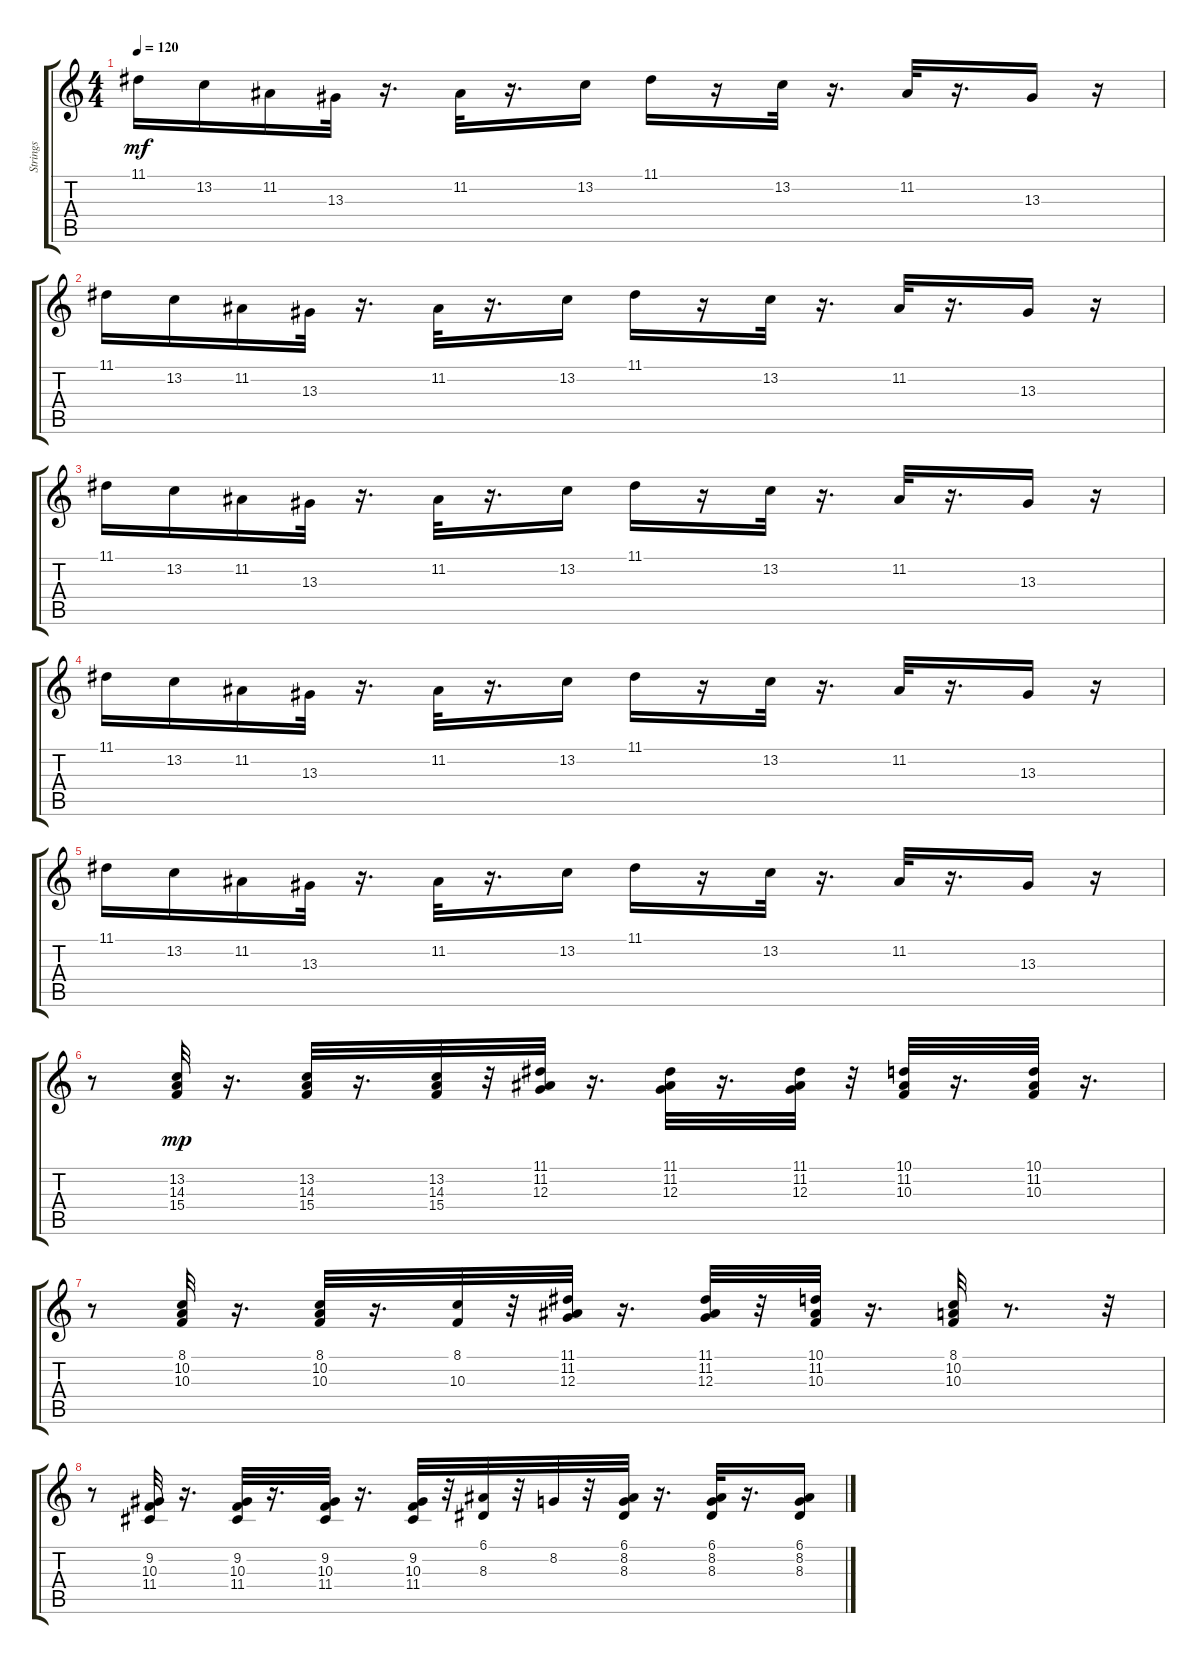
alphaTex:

\track ("Strings" "Strings") {instrument synthstrings2}
\staff {score tabs}
\tuning (E4 B3 G3 D3 A2 E2) {hide}
\ts (4 4)
\tempo 120
\clef g2
\ks c
11.1.16{dy mf} 13.2.16 11.2.16 13.3.32 r.16{d} 11.2.32 r.16{d} 13.2.16 11.1.16 r.16 13.2.32 r.16{d} 11.2.32 r.16{d} 13.3.16 r.16 |
11.1.16 13.2.16 11.2.16 13.3.32 r.16{d} 11.2.32 r.16{d} 13.2.16 11.1.16 r.16 13.2.32 r.16{d} 11.2.32 r.16{d} 13.3.16 r.16 |
11.1.16 13.2.16 11.2.16 13.3.32 r.16{d} 11.2.32 r.16{d} 13.2.16 11.1.16 r.16 13.2.32 r.16{d} 11.2.32 r.16{d} 13.3.16 r.16 |
11.1.16 13.2.16 11.2.16 13.3.32 r.16{d} 11.2.32 r.16{d} 13.2.16 11.1.16 r.16 13.2.32 r.16{d} 11.2.32 r.16{d} 13.3.16 r.16 |
11.1.16 13.2.16 11.2.16 13.3.32 r.16{d} 11.2.32 r.16{d} 13.2.16 11.1.16 r.16 13.2.32 r.16{d} 11.2.32 r.16{d} 13.3.16 r.16 |
r.8{instrument synthstrings2} (13.2 14.3 15.4).32{dy mp} r.16{d} (13.2 14.3 15.4).32 r.16{d} (13.2 14.3 15.4).32 r.32 (11.1 11.2 12.3).32 r.16{d} (11.1 11.2 12.3).32 r.16{d} (11.1 11.2 12.3).32 r.32 (10.1 11.2 10.3).32 r.16{d} (10.1 11.2 10.3).32 r.16{d} |
r.8 (8.1 10.2 10.3).32 r.16{d} (8.1 10.2 10.3).32 r.16{d} (8.1 10.3).32 r.32 (11.1 11.2 12.3).32 r.16{d} (11.1 11.2 12.3).32 r.32 (10.1 11.2 10.3).32 r.16{d} (8.1 10.2 10.3).32 r.8{d} r.32 |
r.8 (9.2 10.3 11.4).32 r.16{d} (9.2 10.3 11.4).32 r.16{d} (9.2 10.3 11.4).32 r.16{d} (9.2 10.3 11.4).32 r.32 (6.1 8.3).32 r.32 8.2.32 r.32 (6.1 8.2 8.3).32 r.16{d} (6.1 8.2 8.3).32 r.16{d} (6.1 8.2 8.3).16
